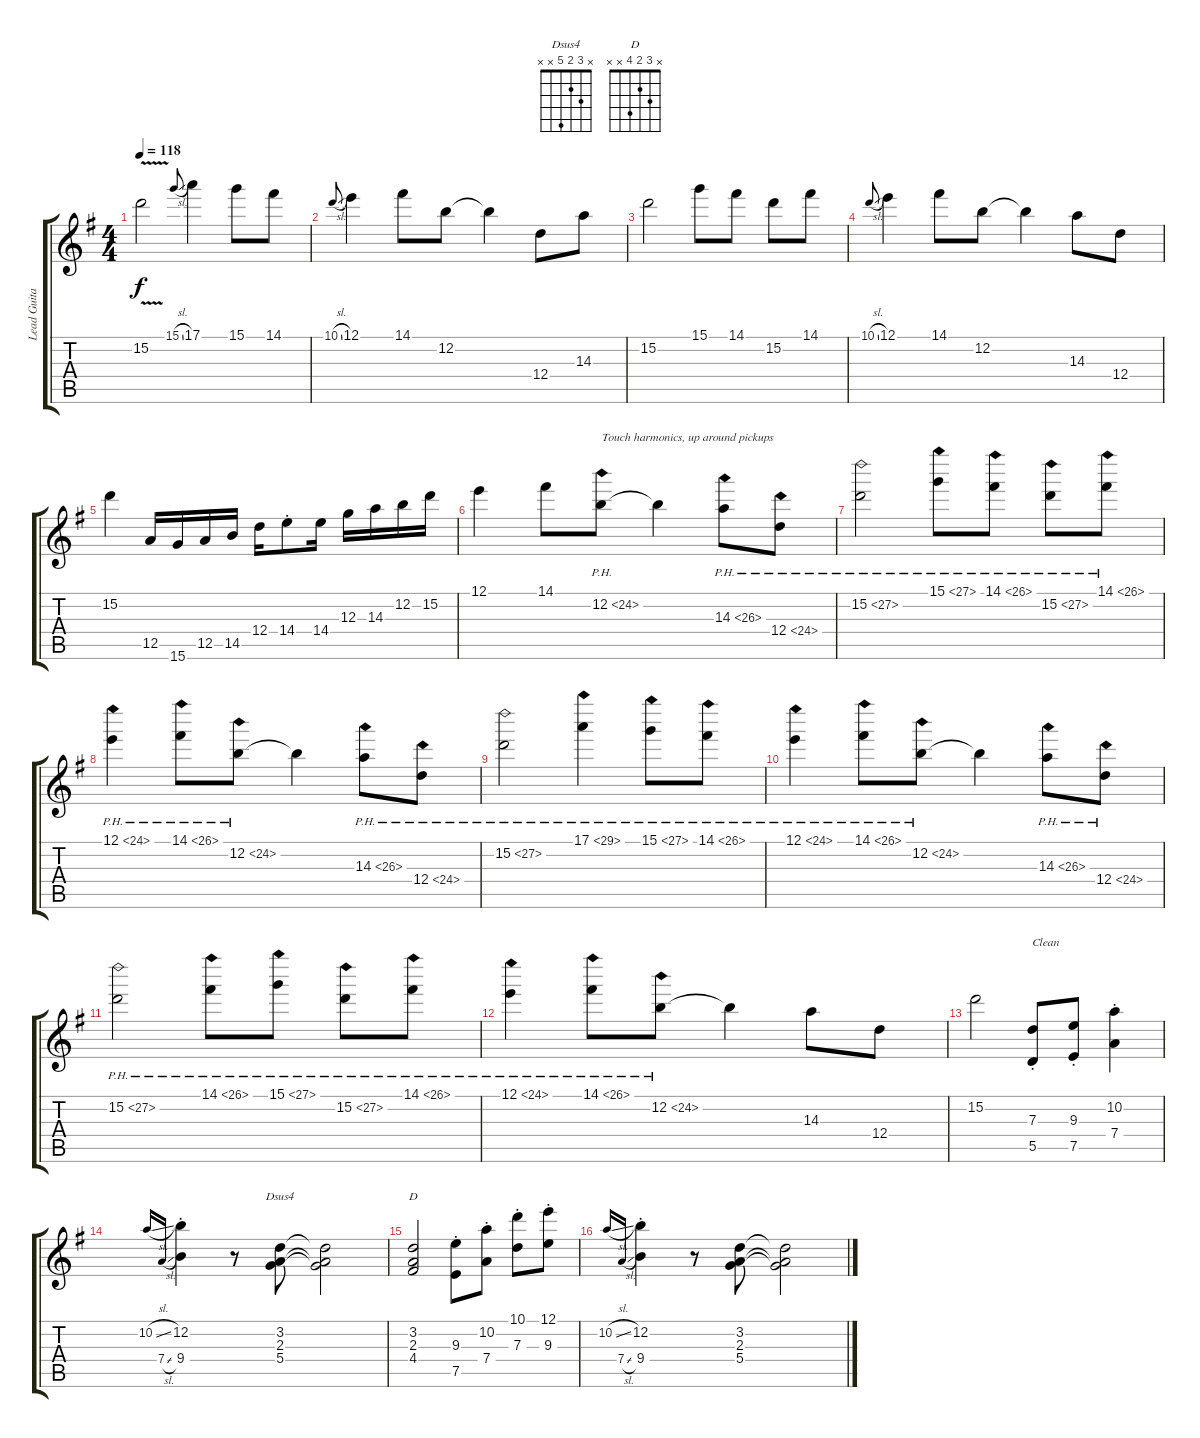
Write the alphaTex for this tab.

\track ("Lead Guitar" "Lead Guita") {instrument electricguitarclean}
\staff {score tabs}
\tuning (E4 B3 G3 D3 A2 E2) {hide}
\chord ("Dsus4" x 3 2 5 x x)
\chord ("D" x 3 2 4 x x)
\ts (4 4)
\tempo 118
\clef g2
\ks eminor
15.2{v}.2{dy f} 15.1{sl}.8{gr onbeat} 17.1.4 15.1.8 14.1.8 |
10.1{sl}.8{gr onbeat} 12.1.4 14.1.8 12.2.8 12.2{t}.4 12.4.8 14.3.8 |
15.2.2 15.1.8 14.1.8 15.2.8 14.1.8 |
10.1{sl}.8{gr onbeat} 12.1.4 14.1.8 12.2.8 12.2{t}.4 14.3.8 12.4.8 |
15.2.4 12.5.16 15.6.16 12.5.16 14.5.16 12.4.16 14.4{st}.8 14.4.16 12.3.16 14.3.16 12.2.16 15.2.16 |
12.1.4 14.1.8 12.2{ph 12}.8{txt "Touch harmonics, up around pickups"} 12.2{t}.4 14.3{ph 12}.8 12.4{ph 12}.8 |
15.2{ph 12}.2 15.1{ph 12}.8 14.1{ph 12}.8 15.2{ph 12}.8 14.1{ph 12}.8 |
12.1{ph 12}.4 14.1{ph 12}.8 12.2{ph 12}.8 12.2{t}.4 14.3{ph 12}.8 12.4{ph 12}.8 |
15.2{ph 12}.2 17.1{ph 12}.4 15.1{ph 12}.8 14.1{ph 12}.8 |
12.1{ph 12}.4 14.1{ph 12}.8 12.2{ph 12}.8 12.2{t}.4 14.3{ph 12}.8 12.4{ph 12}.8 |
15.2{ph 12}.2{txt ""} 14.1{ph 12}.8 15.1{ph 12}.8 15.2{ph 12}.8 14.1{ph 12}.8 |
12.1{ph 12}.4 14.1{ph 12}.8 12.2{ph 12}.8 12.2{t}.4 14.3.8 12.4.8 |
15.2.2 (7.3{st} 5.5{st}).8{txt "Clean" volume 16 instrument electricguitarclean} (9.3{st} 7.5{st}).8 (10.2{st} 7.4{st}).4 |
10.2{sl}.16{gr onbeat} 7.4{sl}.16{gr onbeat} (12.2{st} 9.4{st}).4 r.8 (3.2 2.3 5.4).8{ch "Dsus4"} (3.2{t} 2.3{t} 5.4{t}).2 |
(3.2 2.3 4.4).2{ch "D"} (9.3{st} 7.5{st}).8 (10.2{st} 7.4{st}).8 (10.1{st} 7.3{st}).8 (12.1{st} 9.3{st}).8 |
10.2{sl}.16{gr onbeat} 7.4{sl}.16{gr onbeat} (12.2{st} 9.4{st}).4 r.8 (3.2 2.3 5.4).8 (3.2{t} 2.3{t} 5.4{t}).2
